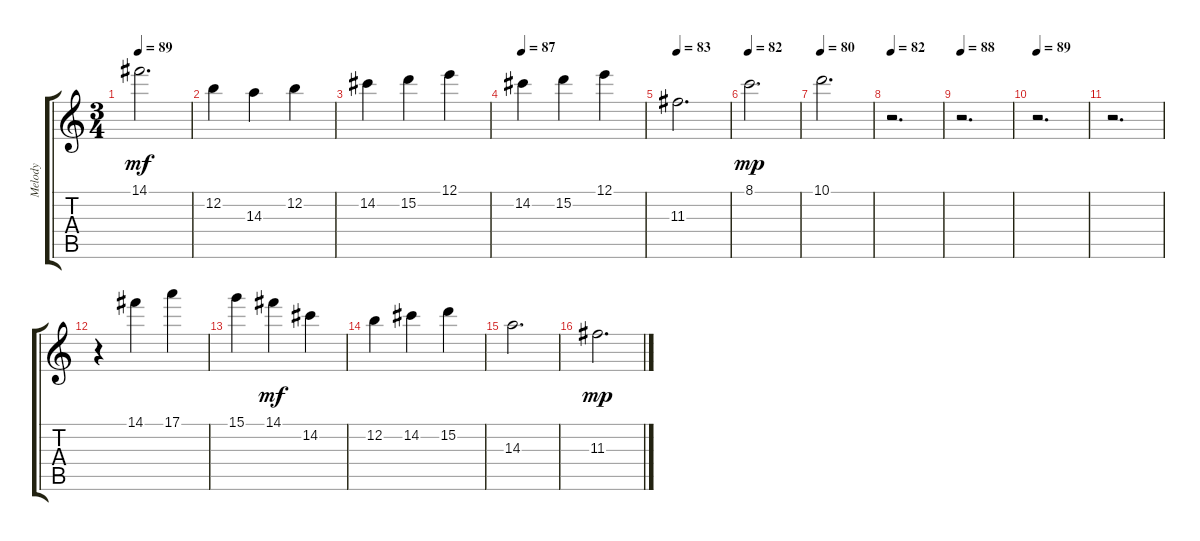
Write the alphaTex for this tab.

\track ("Melody" "Melody") {instrument distortionguitar}
\staff {score tabs}
\tuning (E4 B3 G3 D3 A2 E2) {hide}
\ts (3 4)
\tempo 89
\clef g2
\ks c
14.1.2{d dy mf} |
12.2.4 14.3.4 12.2.4 |
14.2.4 15.2.4 12.1.4 |
\tempo 87
14.2.4 15.2.4 12.1.4 |
\tempo 83
11.3.2{d} |
\tempo 82
8.1.2{d dy mp} |
\tempo 80
10.1.2{d} |
\tempo 82
r.2{d} |
\tempo 88
r.2{d} |
\tempo 89
r.2{d} |
r.2{d} |
r.4 14.1.4 17.1.4 |
15.1.4 14.1.4{dy mf} 14.2.4 |
12.2.4 14.2.4 15.2.4 |
14.3.2{d} |
11.3.2{d dy mp}
